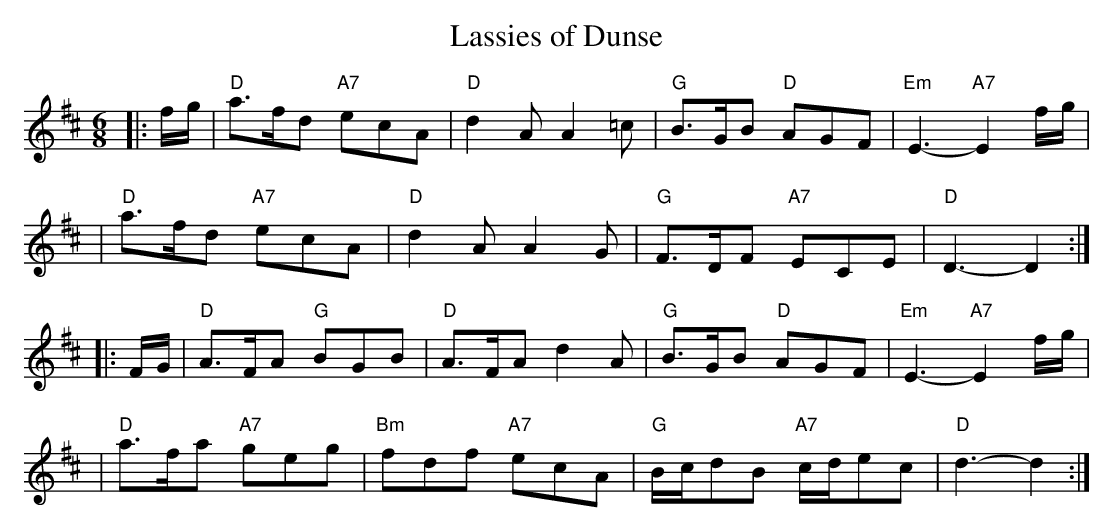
X:1
T: Lassies of Dunse
M: 6/8
L: 1/8
K: D
|: f/g/ \
| "D"a>fd "A7"ecA | "D"d2A A2=c | "G"B>GB "D"AGF | "Em"E3- "A7"E2f/g/ |
| "D"a>fd "A7"ecA | "D"d2A A2G | "G"F>DF "A7"ECE | "D"D3- D2 :|
|: F/G/ \
| "D"A>FA "G"BGB | "D"A>FA d2A | "G"B>GB "D"AGF | "Em"E3- "A7"E2f/g/ |
| "D"a>fa "A7"geg | "Bm"fdf "A7"ecA | "G"B/c/dB "A7"c/d/ec | "D"d3- d2 :|
